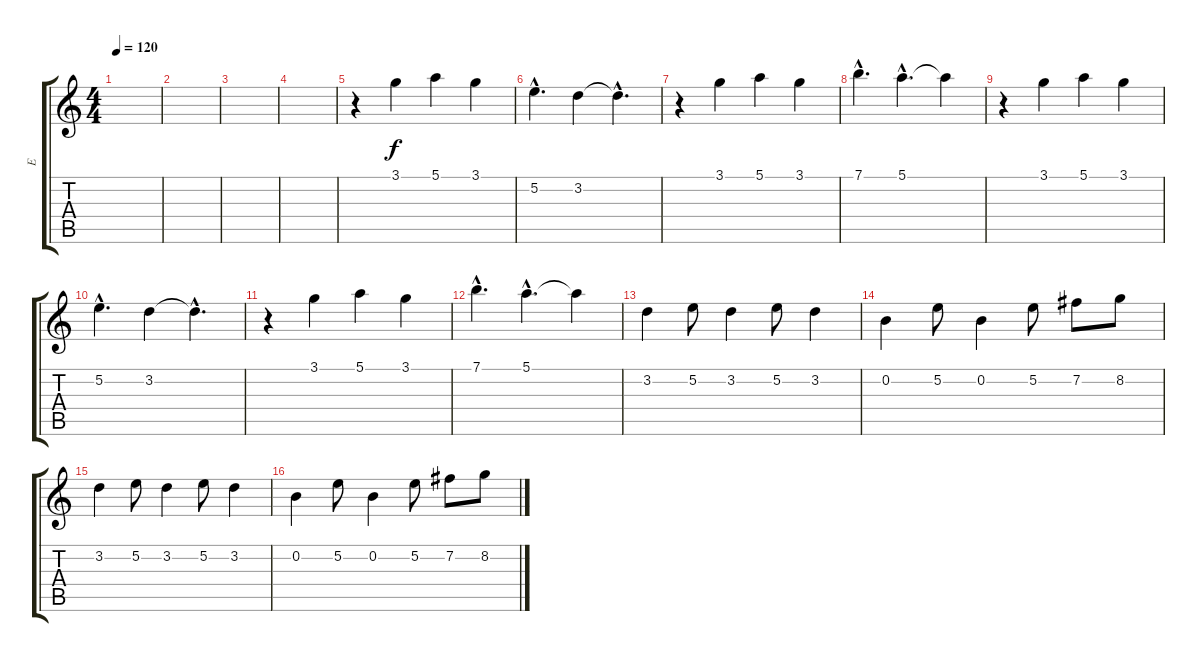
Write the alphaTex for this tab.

\track ("  E" "  E") {instrument acousticguitarnylon}
\staff {score tabs}
\tuning (E4 B3 G3 D3 A2 E2) {hide}
\ts (4 4)
\tempo 120
\clef g2
\ks c
|
|
|
|
r.4 3.1.4 5.1.4 3.1.4 |
5.2{hac}.4{d} 3.2.4 3.2{hac t}.4{d} |
r.4 3.1.4 5.1.4 3.1.4 |
7.1{hac}.4{d} 5.1{hac}.4{d} 5.1{t}.4 |
r.4 3.1.4 5.1.4 3.1.4 |
5.2{hac}.4{d} 3.2.4 3.2{hac t}.4{d} |
r.4 3.1.4 5.1.4 3.1.4 |
7.1{hac}.4{d} 5.1{hac}.4{d} 5.1{t}.4 |
3.2.4 5.2.8 3.2.4 5.2.8 3.2.4 |
0.2.4 5.2.8 0.2.4 5.2.8 7.2.8 8.2.8 |
3.2.4 5.2.8 3.2.4 5.2.8 3.2.4 |
0.2.4 5.2.8 0.2.4 5.2.8 7.2.8 8.2.8
